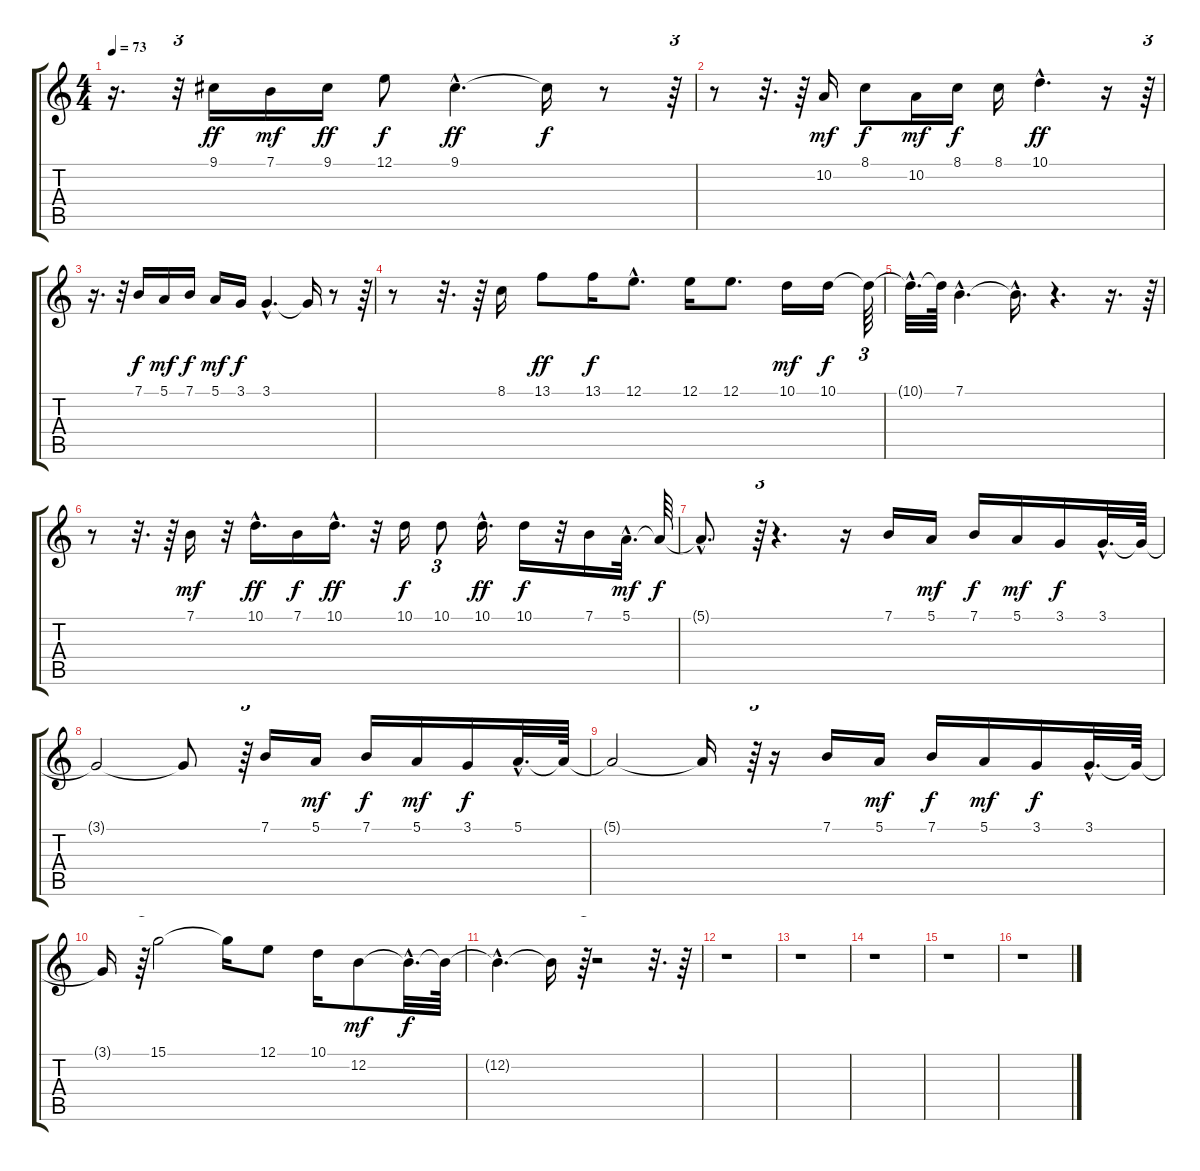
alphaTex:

\track "" {instrument pad1newage}
\staff {score tabs}
\tuning (E4 B3 G3 D3 A2 E2) {hide}
\ts (4 4)
\tempo 73
\clef g2
\ks c
r.16{d dy ff} r.32{tu (3 2)} 9.1.16 7.1.16{dy mf} 9.1.16{dy ff} 12.1.8{dy f} 9.1{hac}.4{d dy ff} 9.1{t}.16{dy f} r.8 r.64{tu (3 2)} |
r.8 r.32{d} r.64 10.2.16{dy mf} 8.1.8{dy f} 10.2.16{dy mf} 8.1.16{dy f} 8.1.16 10.1{hac}.4{d dy ff} r.16 r.64{tu (3 2)} |
r.16{d} r.32{tu (3 2)} 7.1.16{dy f} 5.1.16{dy mf} 7.1.16{dy f} 5.1.16{dy mf} 3.1.16{dy f} 3.1{hac}.4{d} 3.1{t}.16 r.8 r.64{tu (3 2)} |
r.8 r.32{d} r.64 8.1.16 13.1.8{dy ff} 13.1.16{dy f} 12.1{hac}.8{d} 12.1.16 12.1.8{d} 10.1.16{dy mf} 10.1.16{dy f} 10.1{t}.64{tu (3 2)} |
10.1{hac t}.32{d} 10.1{t}.64 7.1{hac}.4{d} 7.1{hac t}.16{d} r.4{d} r.16{d} r.64{tu (3 2)} |
r.8 r.32{d} r.64 7.1.16{dy mf} r.32 10.1{hac}.16{d dy ff} 7.1.16{dy f} 10.1{hac}.16{d dy ff} r.32 10.1.16{dy f} 10.1.8{tu (3 2)} 10.1{hac}.16{d dy ff} 10.1.16{dy f} r.32 7.1.16 5.1{hac}.32{d dy mf} 5.1{t}.64{dy f} |
5.1{hac t}.8{d} r.64{tu (3 2)} r.4{d} r.16 7.1.16 5.1.16{dy mf} 7.1.16{dy f} 5.1.16{dy mf} 3.1.16{dy f} 3.1{hac}.32{d} 3.1{t}.64 |
3.1{t}.2 3.1{t}.8 r.64{tu (3 2)} 7.1.16 5.1.16{dy mf} 7.1.16{dy f} 5.1.16{dy mf} 3.1.16{dy f} 5.1{hac}.32{d} 5.1{t}.64 |
5.1{t}.2 5.1{t}.16 r.64{tu (3 2)} r.16 7.1.16 5.1.16{dy mf} 7.1.16{dy f} 5.1.16{dy mf} 3.1.16{dy f} 3.1{hac}.32{d} 3.1{t}.64 |
3.1{t}.16 r.64{tu (3 2)} 15.1.2 15.1{t}.16 12.1.8 10.1.16 12.2.8{dy mf} 12.2{hac t}.32{d dy f} 12.2{t}.64 |
12.2{hac t}.4{d} 12.2{t}.16 r.64{tu (3 2)} r.2 r.32{d} r.64 |
r.1 |
r.1 |
r.1 |
r.1 |
r.1
